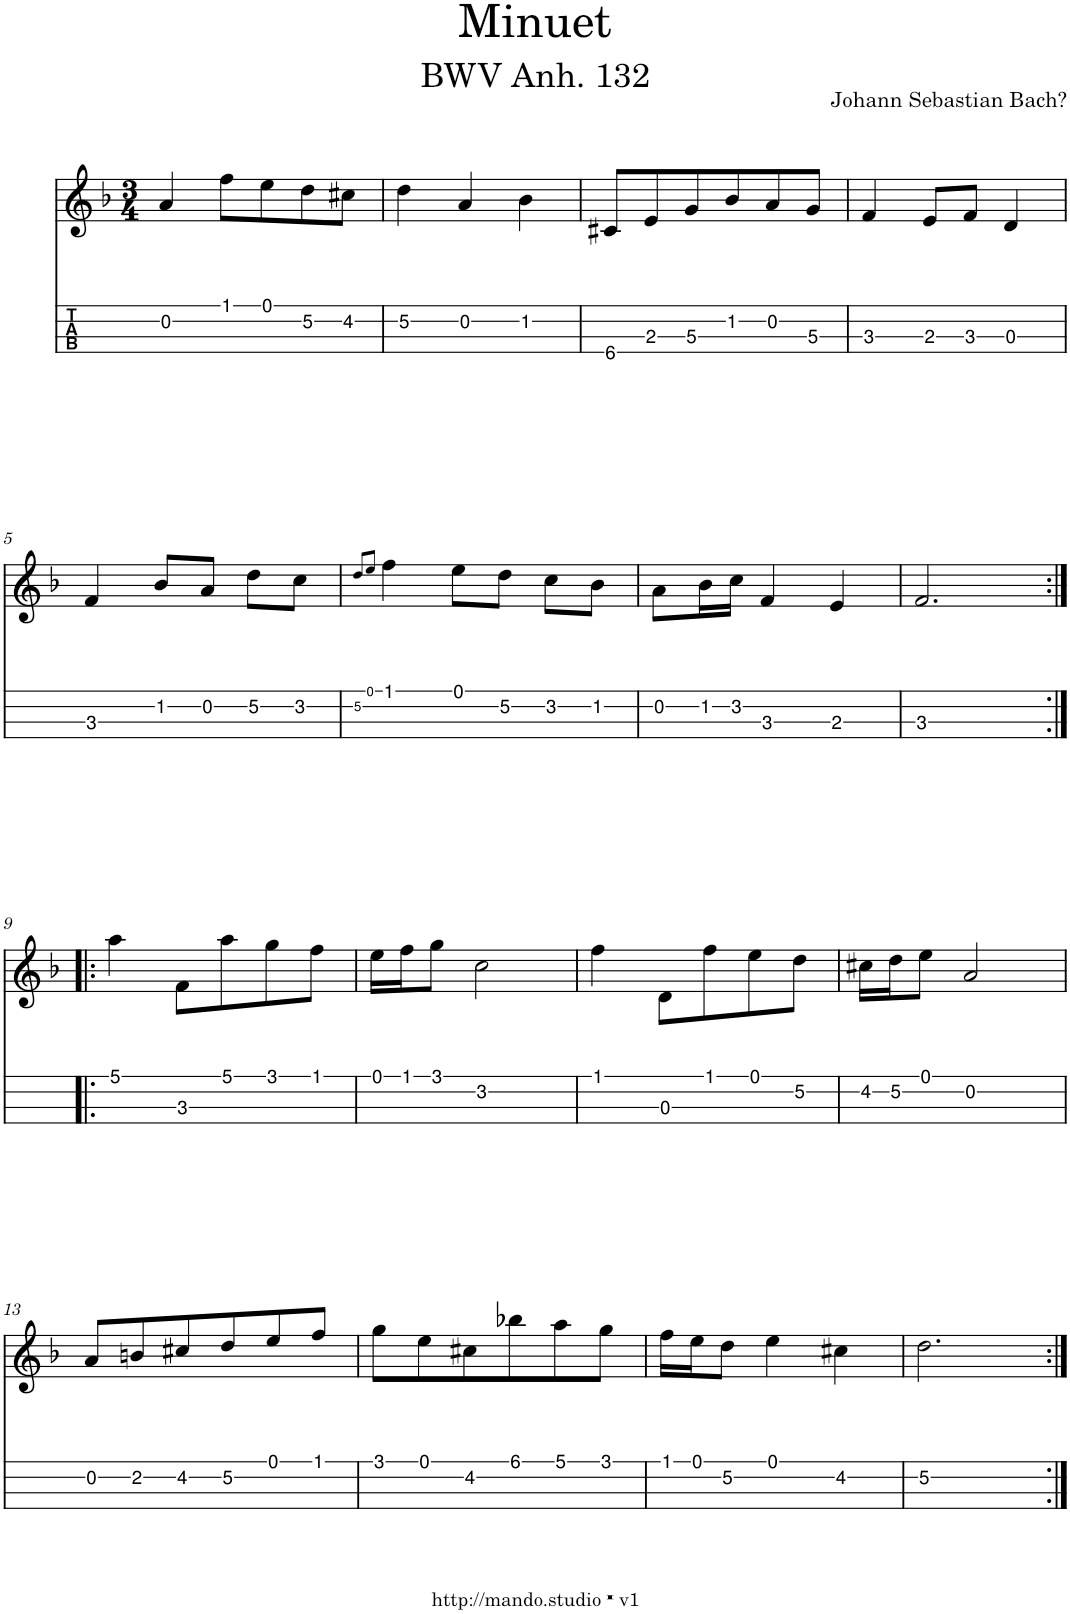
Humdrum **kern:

**kern	**kern
*part1	*part1
*staff2	*staff1
*I"Mandolin	*
*I'Mdn.	*
*stria4	*
*	*clefG2
*k[b-]	*k[b-]
*M3/4	*M3/4
=1	=1
4a	4a/
8ffL	8ff\L
8eeJ	8ee\
8ddL	8dd\
8cc#XJ	8cc#X\J
=2	=2
4dd	4dd\
4a	4a/
4b-	4b-\
=3	=3
8c#XL	8c#X/L
8eJ	8e/
8gL	8g/
8b-J	8b-/
8aL	8a/
8gJ	8g/J
=4	=4
4f	4f/
8eL	8e/L
8fJ	8f/J
4d	4d/
!!LO:LB:g=z
=5	=5
4f	4f/
8b-L	8b-/L
8aJ	8a/J
8ddL	8dd\L
8ccJ	8cc\J
=6	=6
qdd	8qdd/L
qee	8qee/J
4ff	4ff\
8eeL	8ee\L
8ddJ	8dd\J
8ccL	8cc\L
8b-J	8b-\J
=7	=7
8aL	8a\L
16b-L	16b-\L
16ccJJ	16cc\JJ
4f	4f/
4e	4e/
=8	=8
2.f	2.f/
!!LO:LB:g=z
=9:|!|:	=9:|!|:
4aa	4aa\
8fL	8f\L
8aaJ	8aa\
8ggL	8gg\
8ffJ	8ff\J
=10	=10
16eeLL	16ee\LL
16ffJ	16ff\J
8ggJ	8gg\J
2cc	2cc\
=11	=11
4ff	4ff\
8dL	8d\L
8ffJ	8ff\
8eeL	8ee\
8ddJ	8dd\J
=12	=12
16cc#XLL	16cc#X\LL
16ddJ	16dd\J
8eeJ	8ee\J
2a	2a/
!!LO:LB:g=z
=13	=13
8aL	8a/L
8bnJ	8bn/
8cc#XL	8cc#X/
8ddJ	8dd/
8eeL	8ee/
8ffJ	8ff/J
=14	=14
8ggL	8gg\L
8eeJ	8ee\
8cc#XL	8cc#X\
8bb-XJ	8bb-X\
8aaL	8aa\
8ggJ	8gg\J
=15	=15
16ffLL	16ff\LL
16eeJ	16ee\J
8ddJ	8dd\J
4ee	4ee\
4cc#X	4cc#X\
=16	=16
2.dd	2.dd\
=:|!	=:|!
*-	*-
